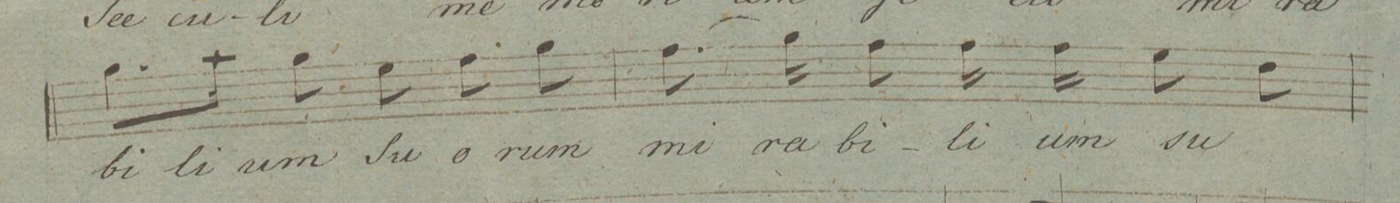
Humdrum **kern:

**kern	**text	**dynam
*I"Baſso.	*	*
*clefF4	*	*
*k[f#]	*	*
*M3/4	*	*
8.B\L	-bi-	.
16c\Jk	-li-	.
8B\	-um	.
8G\	Su-	.
8A\	-o-	.
8B\	-rum-	.
=30	=30	=30
(8.A\	-mi-	.
16B\)	-ra-	.
8A\	-bi-	.
16A\	-li-	.
16A\	-um	.
8G\	su-	.
8F#\	.	.
=31	=31	=31
*-	*-	*-
